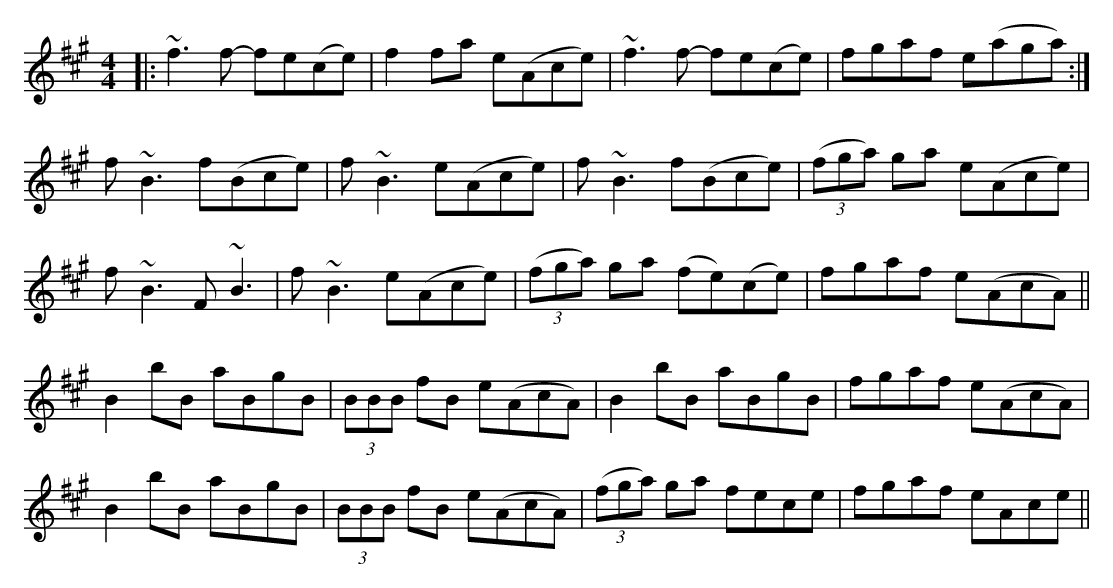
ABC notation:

X:1
M:4/4
K:Bdor
|:~f3f- fe(ce)|f2fa e(Ace)|~f3f- fe(ce)|fgaf e(aga):|
f~B3 f(Bce)|f~B3 e(Ace)|f~B3 f(Bce)|((3fga) ga e(Ace)|
f~B3 F~B3|f~B3 e(Ace)|((3fga) ga (fe)(ce)|fgaf e(AcA)||
B2bB aBgB|(3BBB fB e(AcA)|B2bB aBgB|fgaf e(AcA)|
B2bB aBgB|(3BBB fB e(AcA)|((3fga) ga fece|fgaf eAce||
